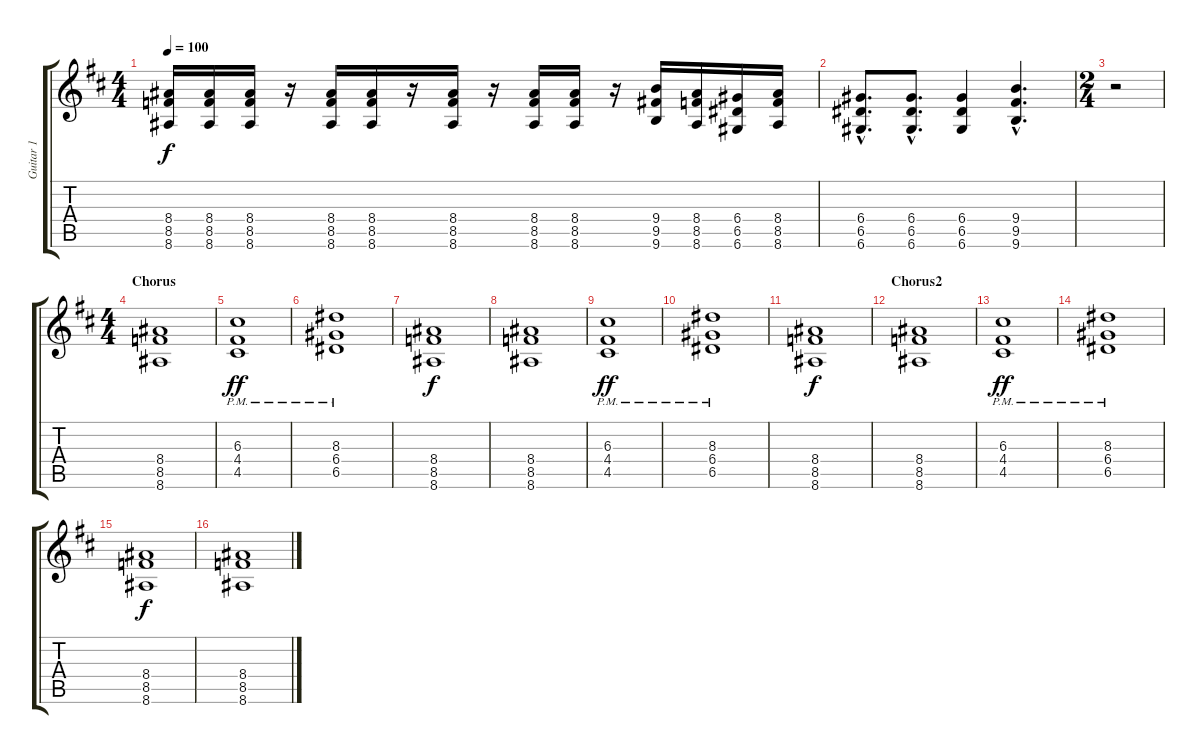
\track ("Guitar 1" "Guitar 1") {instrument distortionguitar}
\staff {score tabs}
\tuning (E4 B3 G3 D3 A2 D2) {hide}
\ts (4 4)
\tempo 100
\clef g2
\ks d
(8.4 8.5 8.6).16{dy f} (8.4 8.5 8.6).16 (8.4 8.5 8.6).16 r.16 (8.4 8.5 8.6).16 (8.4 8.5 8.6).16 r.16 (8.4 8.5 8.6).16 r.16 (8.4 8.5 8.6).16 (8.4 8.5 8.6).16 r.16 (9.4 9.5 9.6).16 (8.4 8.5 8.6).16 (6.4 6.5 6.6).16 (8.4 8.5 8.6).16 |
(6.4{hac} 6.5{hac} 6.6{hac}).8{d} (6.4{hac} 6.5{hac} 6.6{hac}).8{d} (6.4 6.5 6.6).4 (9.4{hac} 9.5{hac} 9.6{hac}).4{d} |
\ts (2 4)
r.2{volume 11} |
\ts (4 4)
\section ("" "Chorus")
(8.4 8.5 8.6).1 |
(6.3{pm} 4.4 4.5).1{dy ff} |
(8.3{pm} 6.4 6.5).1 |
(8.4 8.5 8.6).1{dy f} |
(8.4 8.5 8.6).1 |
(6.3{pm} 4.4 4.5).1{dy ff} |
(8.3{pm} 6.4 6.5).1 |
(8.4 8.5 8.6).1{dy f} |
\section ("" "Chorus2")
(8.4 8.5 8.6).1 |
(6.3{pm} 4.4 4.5).1{dy ff} |
(8.3{pm} 6.4 6.5).1 |
(8.4 8.5 8.6).1{dy f} |
(8.4 8.5 8.6).1
